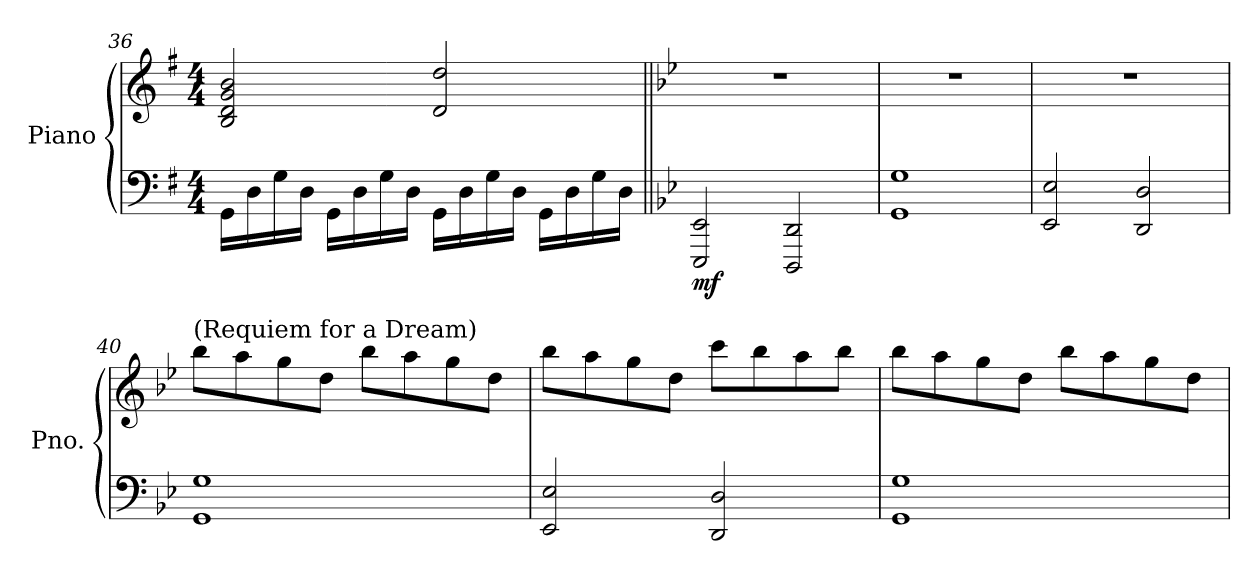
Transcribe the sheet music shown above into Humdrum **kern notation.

**kern	**kern	**dynam
*part1	*part1	*part1
*staff2	*staff1	*staff1/2
*I"Piano	*	*
*I'Pno.	*	*
*clefF4	*clefG2	*
*k[f#]	*k[f#]	*
*M4/4	*M4/4	*
=36	=36	=36
16GG\LL	2B/ 2d/ 2g/ 2b/	.
16D\	.	.
16G\	.	.
16D\JJ	.	.
16GG\LL	.	.
16D\	.	.
16G\	.	.
16D\JJ	.	.
16GG\LL	2d/ 2dd/	.
16D\	.	.
16G\	.	.
16D\JJ	.	.
16GG\LL	.	.
16D\	.	.
16G\	.	.
16D\JJ	.	.
=37||	=37||	=37||
*k[b-e-]	*k[b-e-]	*
*	*MM70	*
!	!	!LO:DY:b=2
2EEE-/ 2EE-/	1r	mf
2DDD/ 2DD/	.	.
=38	=38	=38
*^	*	*
1G	1GG	1r	.
*v	*v	*	*
=39	=39	=39
2EE-/ 2E-/	1r	.
2DD/ 2D/	.	.
!!LO:PB:g=z
=40	=40	=40
*^	*	*
!	!	!LO:TX:a:t=(Requiem for a Dream)	!
1G	1GG	8bb-\L	.
.	.	8aa\	.
.	.	8gg\	.
.	.	8dd\J	.
.	.	8bb-\L	.
.	.	8aa\	.
.	.	8gg\	.
.	.	8dd\J	.
*v	*v	*	*
=41	=41	=41
2EE-/ 2E-/	8bb-\L	.
.	8aa\	.
.	8gg\	.
.	8dd\J	.
2DD/ 2D/	8ccc\L	.
.	8bb-\	.
.	8aa\	.
.	8bb-\J	.
=42	=42	=42
*^	*	*
1G	1GG	8bb-\L	.
.	.	8aa\	.
.	.	8gg\	.
.	.	8dd\J	.
.	.	8bb-\L	.
.	.	8aa\	.
.	.	8gg\	.
.	.	8dd\J	.
*v	*v	*	*
=	=	=
*-	*-	*-
